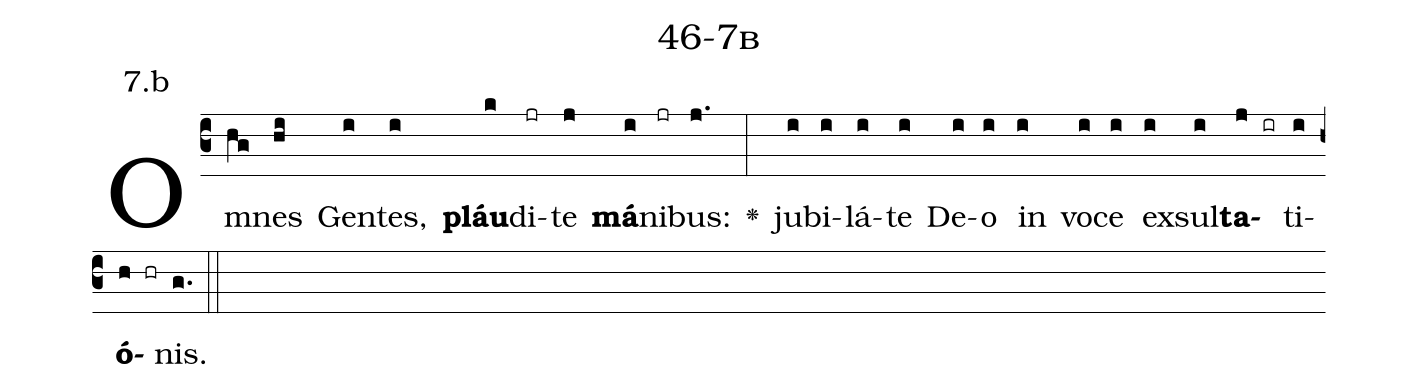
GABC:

name: 46-7b;
annotation: 7.b;
%%
(c3)Om(hg)nes(hi) Gen(i)tes,(i) <b>pláu</b>(k)di(jr)te(j) <b>má</b>(i)ni(jr)bus:(j.) <v>\greheightstar</v>(:) ju(i)bi(i)lá(i)te(i) De(i)o(i) in(i) vo(i)ce(i) ex(i)sul(i)<b>ta</b>(j ir)ti(i)<b>ó</b>(h hr)nis.(g.) (::)


%E(i) u(i) o(j) u(i) a(h) e.(g.) (::)
